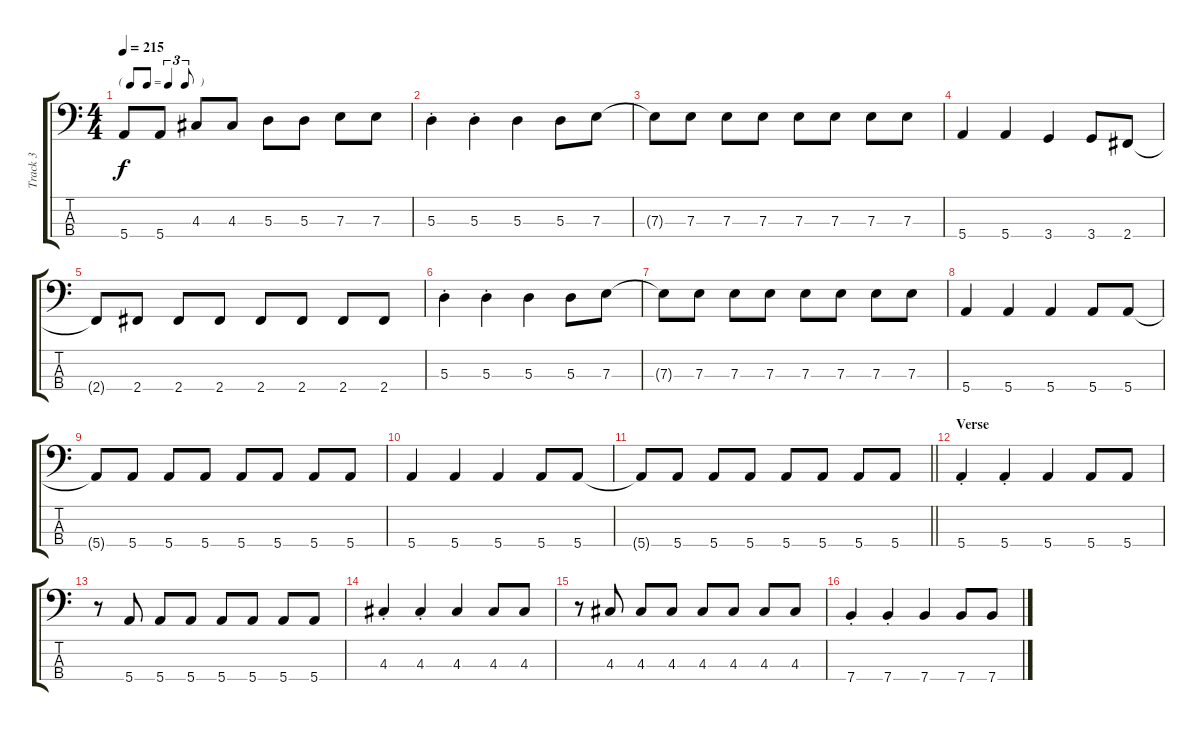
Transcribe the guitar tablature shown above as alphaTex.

\track ("Track 3" "Track 3") {instrument electricbasspick}
\staff {score tabs}
\tuning (G2 D2 A1 E1) {hide}
\ts (4 4)
\tf triplet8th
\tempo 215
\clef f4
\ks c
5.4{t}.8{dy f} 5.4.8 4.3.8 4.3.8 5.3.8 5.3.8 7.3.8 7.3.8 |
5.3{st}.4 5.3{st}.4 5.3.4 5.3.8 7.3.8 |
7.3{t}.8 7.3.8 7.3.8 7.3.8 7.3.8 7.3.8 7.3.8 7.3.8 |
5.4.4 5.4.4 3.4.4 3.4.8 2.4.8 |
2.4{t}.8 2.4.8 2.4.8 2.4.8 2.4.8 2.4.8 2.4.8 2.4.8 |
5.3{st}.4 5.3{st}.4 5.3.4 5.3.8 7.3.8 |
7.3{t}.8 7.3.8 7.3.8 7.3.8 7.3.8 7.3.8 7.3.8 7.3.8 |
5.4.4 5.4.4 5.4.4 5.4.8 5.4.8 |
5.4{t}.8 5.4.8 5.4.8 5.4.8 5.4.8 5.4.8 5.4.8 5.4.8 |
5.4.4 5.4.4 5.4.4 5.4.8 5.4.8 |
\barLineRight lightlight
5.4{t}.8 5.4.8 5.4.8 5.4.8 5.4.8 5.4.8 5.4.8 5.4.8 |
\section ("" "Verse")
5.4{st}.4 5.4{st}.4 5.4.4 5.4.8 5.4.8 |
r.8 5.4.8 5.4.8 5.4.8 5.4.8 5.4.8 5.4.8 5.4.8 |
4.3{st}.4 4.3{st}.4 4.3.4 4.3.8 4.3.8 |
r.8 4.3.8 4.3.8 4.3.8 4.3.8 4.3.8 4.3.8 4.3.8 |
7.4{st}.4 7.4{st}.4 7.4.4 7.4.8 7.4.8
